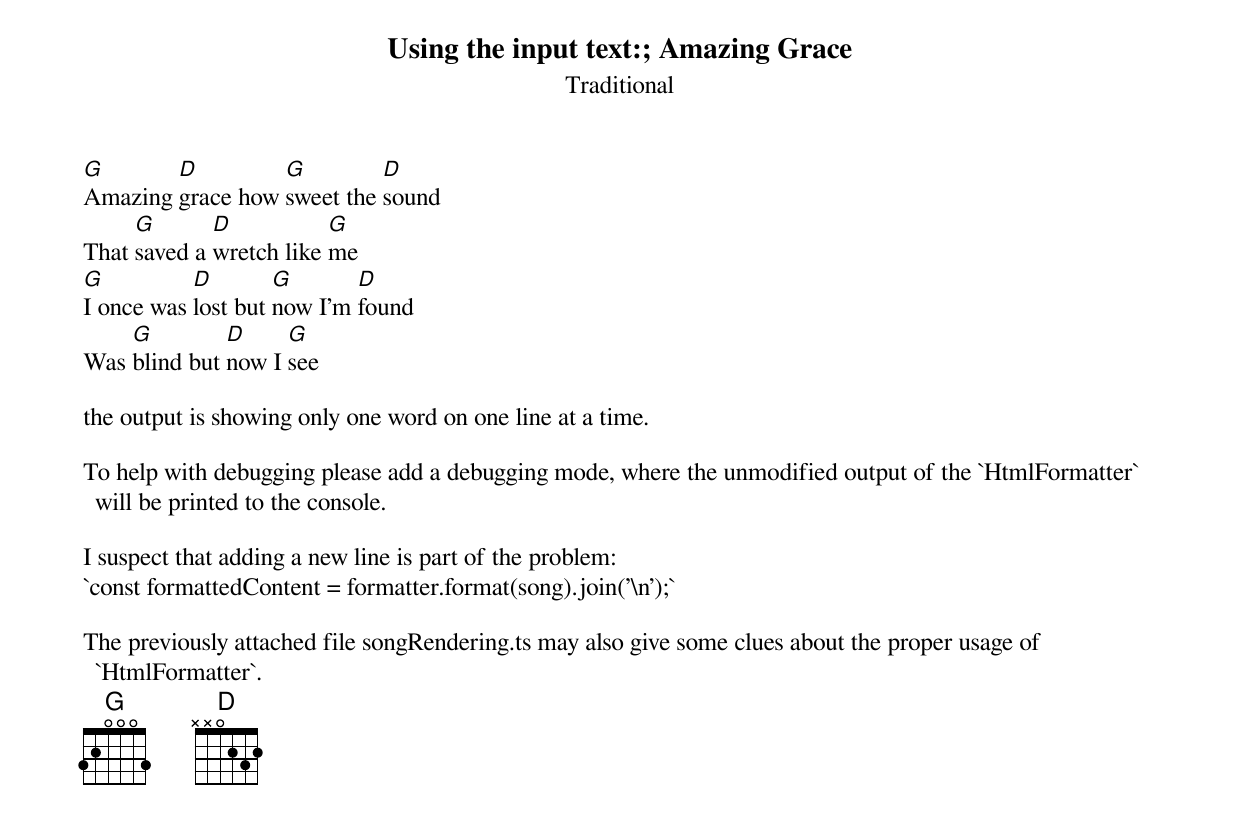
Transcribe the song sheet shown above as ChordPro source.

Using the input text:

{title: Amazing Grace}
{subtitle: Traditional}
[G]Amazing [D]grace how [G]sweet the [D]sound
That [G]saved a [D]wretch like [G]me
[G]I once was [D]lost but [G]now I'm [D]found
Was [G]blind but [D]now I [G]see

the output is showing only one word on one line at a time.

To help with debugging please add a debugging mode, where the unmodified output of the `HtmlFormatter` will be printed to the console.

I suspect that adding a new line is part of the problem:
`const formattedContent = formatter.format(song).join('\n');`

The previously attached file songRendering.ts may also give some clues about the proper usage of `HtmlFormatter`.
